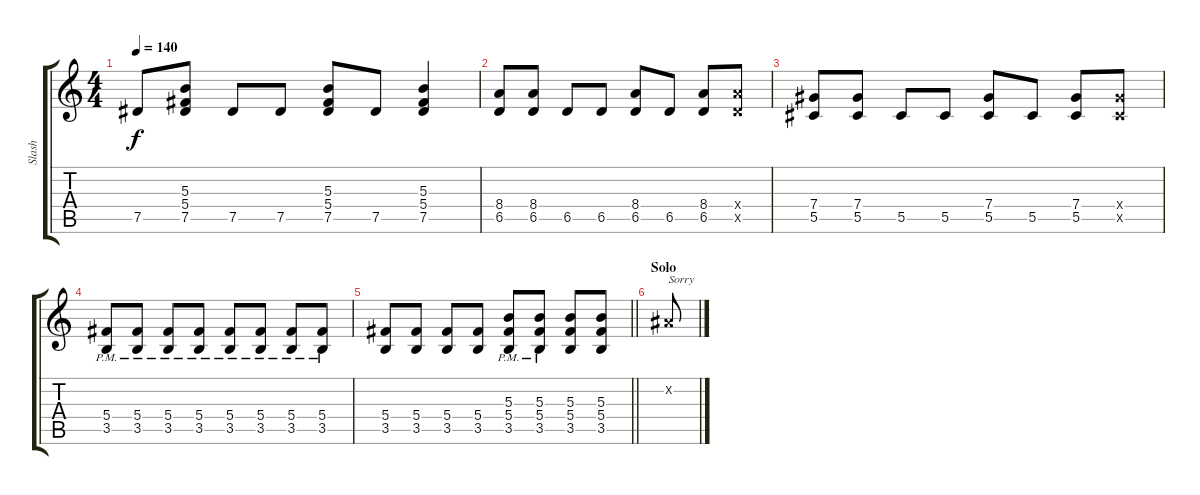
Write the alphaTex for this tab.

\track ("Slash" "Slash") {instrument overdrivenguitar}
\staff {score tabs}
\tuning (Eb4 Bb3 Gb3 Db3 Ab2 Eb2) {hide}
\ts (4 4)
\tempo 140
\clef g2
\ks c
7.5.8{dy f} (5.3 5.4 7.5).8 7.5.8 7.5.8 (5.3 5.4 7.5).8 7.5.8 (5.3 5.4 7.5).4 |
(8.4 6.5).8 (8.4 6.5).8 6.5.8 6.5.8 (8.4 6.5).8 6.5.8 (8.4 6.5).8 (8.4{x} 6.5{x}).8 |
(7.4 5.5).8 (7.4 5.5).8 5.5.8 5.5.8 (7.4 5.5).8 5.5.8 (7.4 5.5).8 (7.4{x} 5.5{x}).8 |
(5.4{pm} 3.5{pm}).8 (5.4{pm} 3.5{pm}).8 (5.4{pm} 3.5{pm}).8 (5.4{pm} 3.5{pm}).8 (5.4{pm} 3.5).8 (5.4{pm} 3.5).8 (5.4{pm} 3.5).8 (5.4{pm} 3.5).8 |
\barLineRight lightlight
(5.4 3.5).8 (5.4 3.5).8 (5.4 3.5).8 (5.4 3.5).8 (5.3{pm} 5.4 3.5).8 (5.3{pm} 5.4 3.5).8 (5.3 5.4 3.5).8 (5.3 5.4 3.5).8 |
\section ("" "Solo")
0.2{x}.8{txt "Sorry"}
